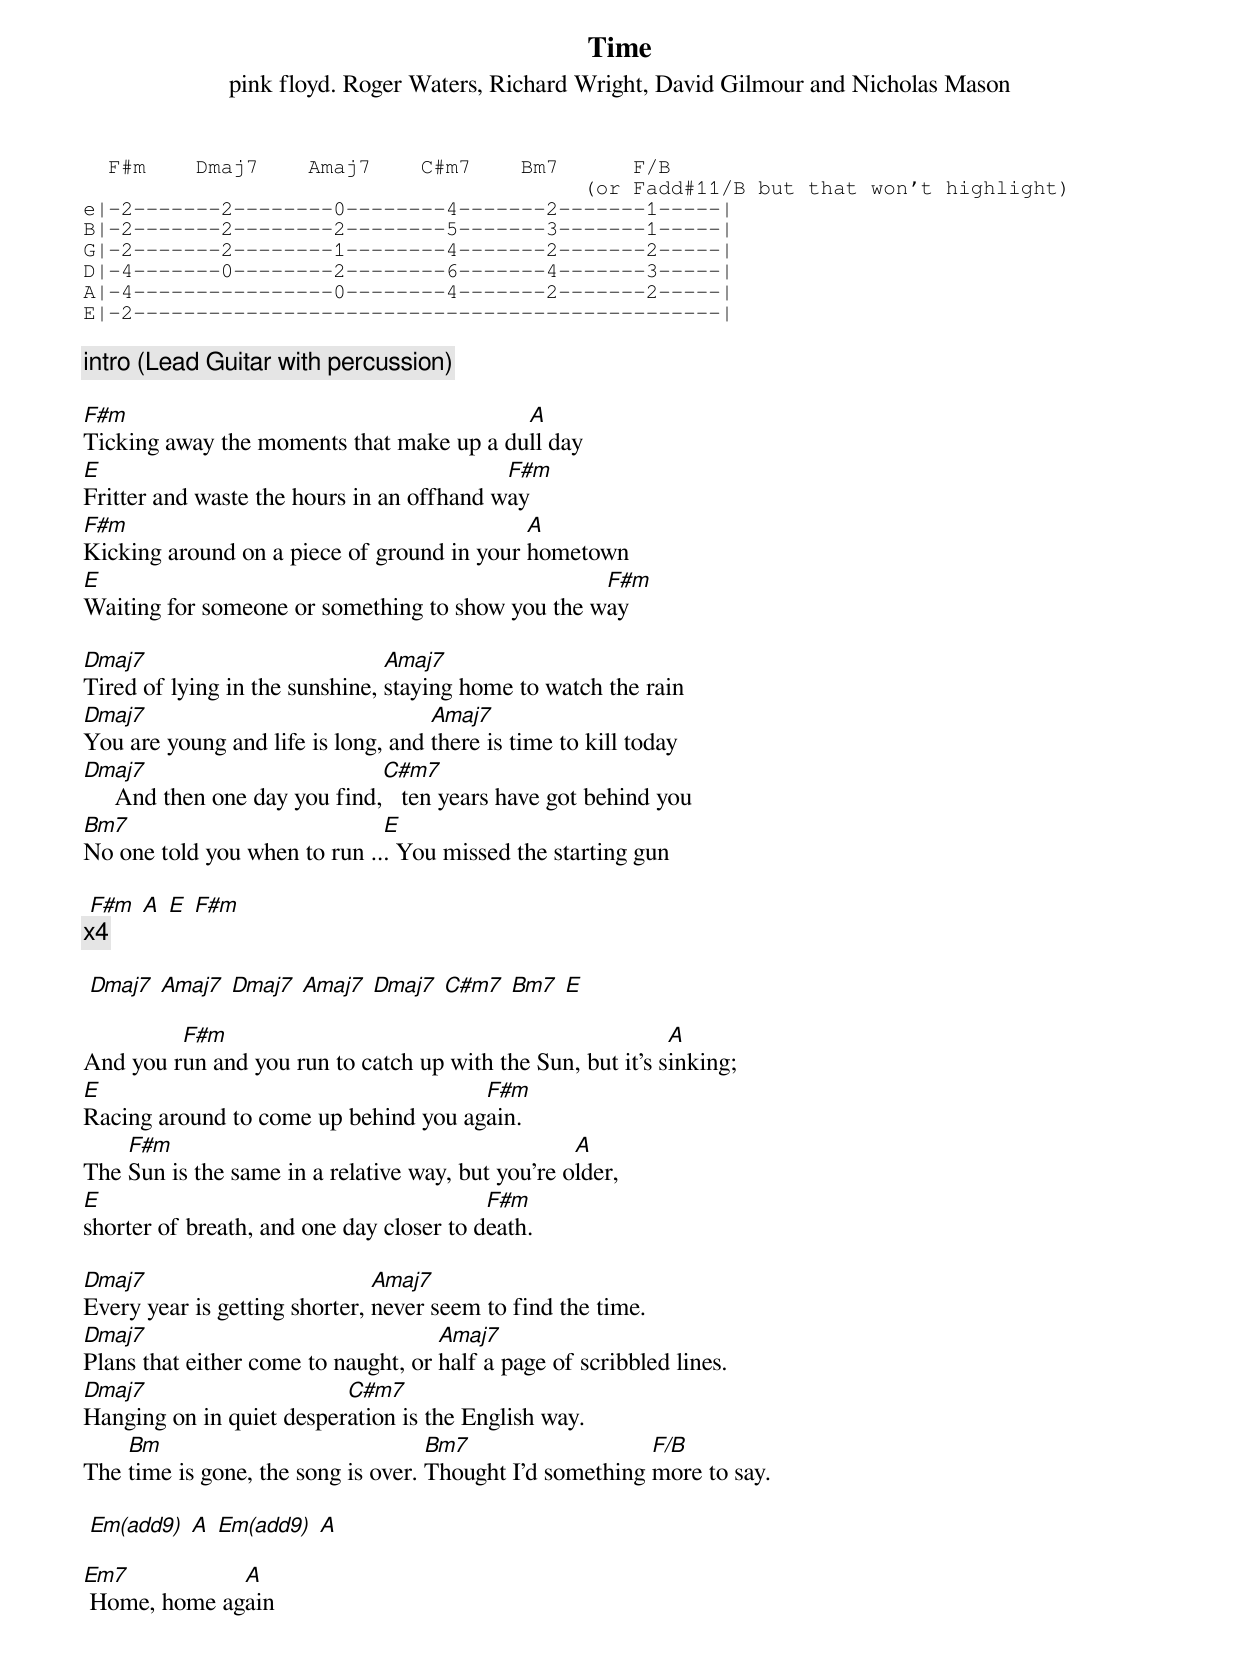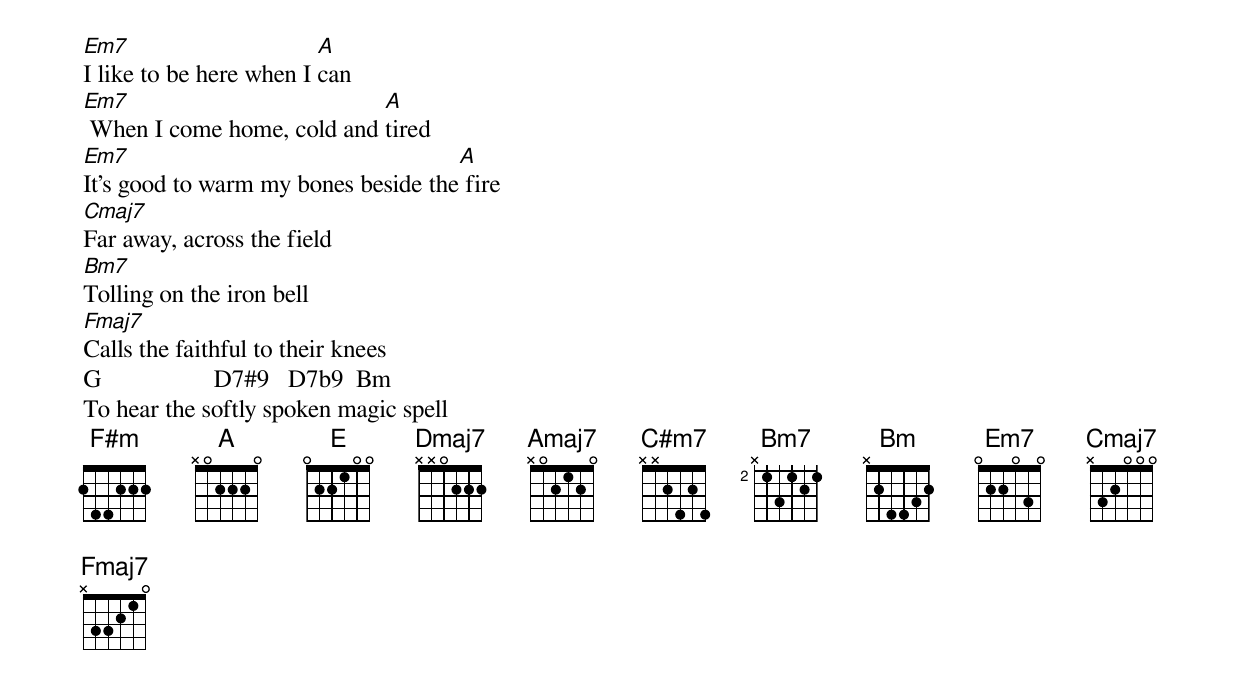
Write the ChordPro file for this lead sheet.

{title: Time}
{subtitle: pink floyd. Roger Waters, Richard Wright, David Gilmour and Nicholas Mason}

{sot}
  F#m    Dmaj7    Amaj7    C#m7    Bm7      F/B
                                        (or Fadd#11/B but that won’t highlight)
e|-2-------2--------0--------4-------2-------1-----|
B|-2-------2--------2--------5-------3-------1-----|
G|-2-------2--------1--------4-------2-------2-----|
D|-4-------0--------2--------6-------4-------3-----|
A|-4----------------0--------4-------2-------2-----|
E|-2-----------------------------------------------|
{eot}

{c:intro (Lead Guitar with percussion)}

[F#m]Ticking away the moments that make up a du[A]ll day
[E]Fritter and waste the hours in an offhand w[F#m]ay
[F#m]Kicking around on a piece of ground in your [A]hometown
[E]Waiting for someone or something to show you the w[F#m]ay

[Dmaj7]Tired of lying in the sunshine, [Amaj7]staying home to watch the rain
[Dmaj7]You are young and life is long, and [Amaj7]there is time to kill today
[Dmaj7]     And then one day you find,[C#m7]   ten years have got behind you
[Bm7]No one told you when to run ..[E]. You missed the starting gun

 [F#m] [A] [E] [F#m]
  {c:x4}

 [Dmaj7] [Amaj7] [Dmaj7] [Amaj7] [Dmaj7] [C#m7] [Bm7] [E]

And you r[F#m]un and you run to catch up with the Sun, but it's s[A]inking;
[E]Racing around to come up behind you ag[F#m]ain.
The [F#m]Sun is the same in a relative way, but you're o[A]lder,
[E]shorter of breath, and one day closer to d[F#m]eath.

[Dmaj7]Every year is getting shorter, [Amaj7]never seem to find the time.
[Dmaj7]Plans that either come to naught, or [Amaj7]half a page of scribbled lines.
[Dmaj7]Hanging on in quiet desper[C#m7]ation is the English way.
The [Bm]time is gone, the song is over. [Bm7]Thought I'd something [F/B]more to say.

 [Em(add9)] [A] [Em(add9)] [A]

[Em7] Home, home ag[A]ain
[Em7]I like to be here when I [A]can
[Em7] When I come home, cold and [A]tired
[Em7]It's good to warm my bones beside the[A] fire
[Cmaj7]Far away, across the field
[Bm7]Tolling on the iron bell
[Fmaj7]Calls the faithful to their knees
G                  D7#9   D7b9  Bm
To hear the softly spoken magic spell
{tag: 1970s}
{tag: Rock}
